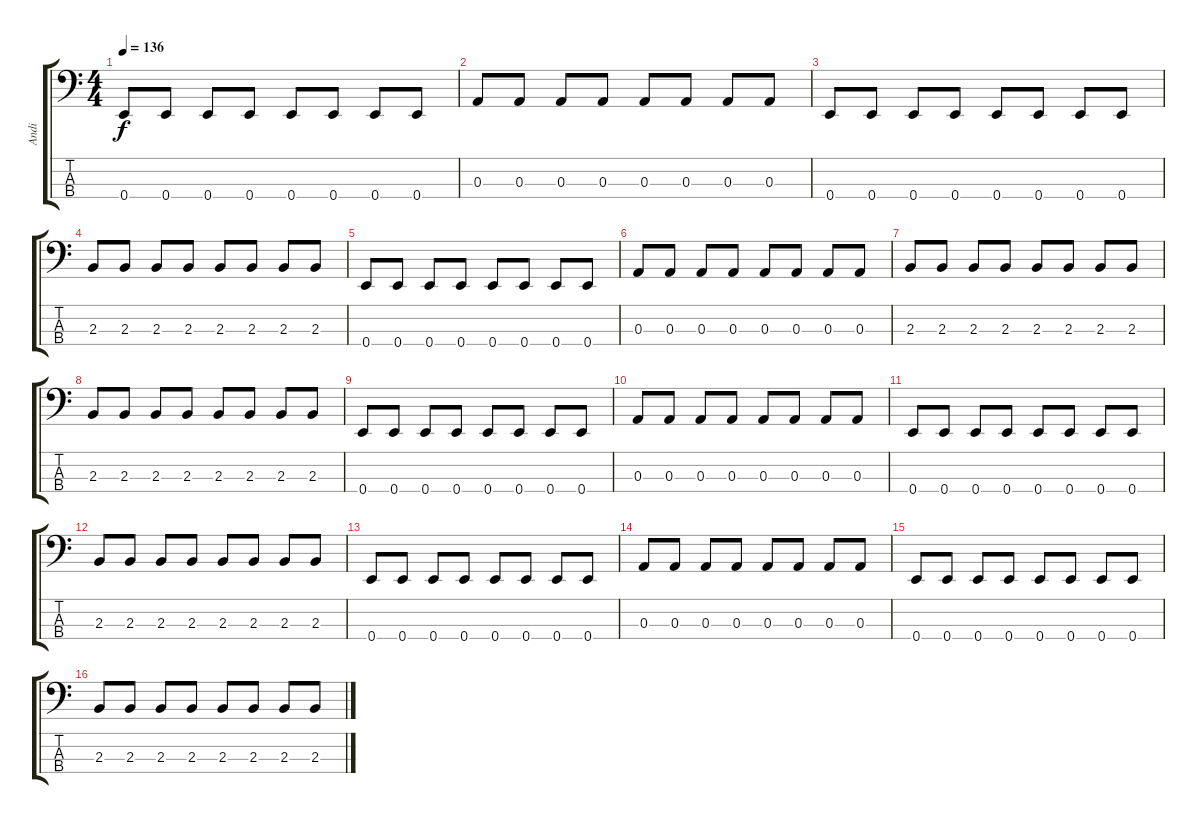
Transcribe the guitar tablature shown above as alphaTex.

\track ("Andi" "Andi") {instrument electricbasspick}
\staff {score tabs}
\tuning (G2 D2 A1 E1) {hide}
\ts (4 4)
\tempo 136
\clef f4
\ks c
0.4.8{dy f volume 10} 0.4.8 0.4.8 0.4.8 0.4.8 0.4.8 0.4.8 0.4.8 |
0.3.8 0.3.8 0.3.8 0.3.8 0.3.8 0.3.8 0.3.8 0.3.8 |
0.4.8 0.4.8 0.4.8 0.4.8 0.4.8 0.4.8 0.4.8 0.4.8 |
2.3.8 2.3.8 2.3.8 2.3.8 2.3.8 2.3.8 2.3.8 2.3.8 |
0.4.8{volume 7} 0.4.8 0.4.8 0.4.8 0.4.8 0.4.8 0.4.8 0.4.8 |
0.3.8 0.3.8 0.3.8 0.3.8 0.3.8 0.3.8 0.3.8 0.3.8 |
2.3.8 2.3.8 2.3.8 2.3.8 2.3.8 2.3.8 2.3.8 2.3.8 |
2.3.8 2.3.8 2.3.8 2.3.8 2.3.8 2.3.8 2.3.8 2.3.8 |
0.4.8 0.4.8 0.4.8 0.4.8 0.4.8 0.4.8 0.4.8 0.4.8 |
0.3.8{volume 6} 0.3.8 0.3.8 0.3.8 0.3.8 0.3.8 0.3.8 0.3.8 |
0.4.8{volume 5} 0.4.8 0.4.8 0.4.8 0.4.8 0.4.8 0.4.8 0.4.8 |
2.3.8 2.3.8 2.3.8 2.3.8 2.3.8 2.3.8 2.3.8 2.3.8 |
0.4.8{volume 0} 0.4.8 0.4.8 0.4.8 0.4.8 0.4.8 0.4.8 0.4.8 |
0.3.8 0.3.8 0.3.8 0.3.8 0.3.8 0.3.8 0.3.8 0.3.8 |
0.4.8 0.4.8 0.4.8 0.4.8 0.4.8 0.4.8 0.4.8 0.4.8 |
2.3.8 2.3.8 2.3.8 2.3.8 2.3.8 2.3.8 2.3.8 2.3.8
